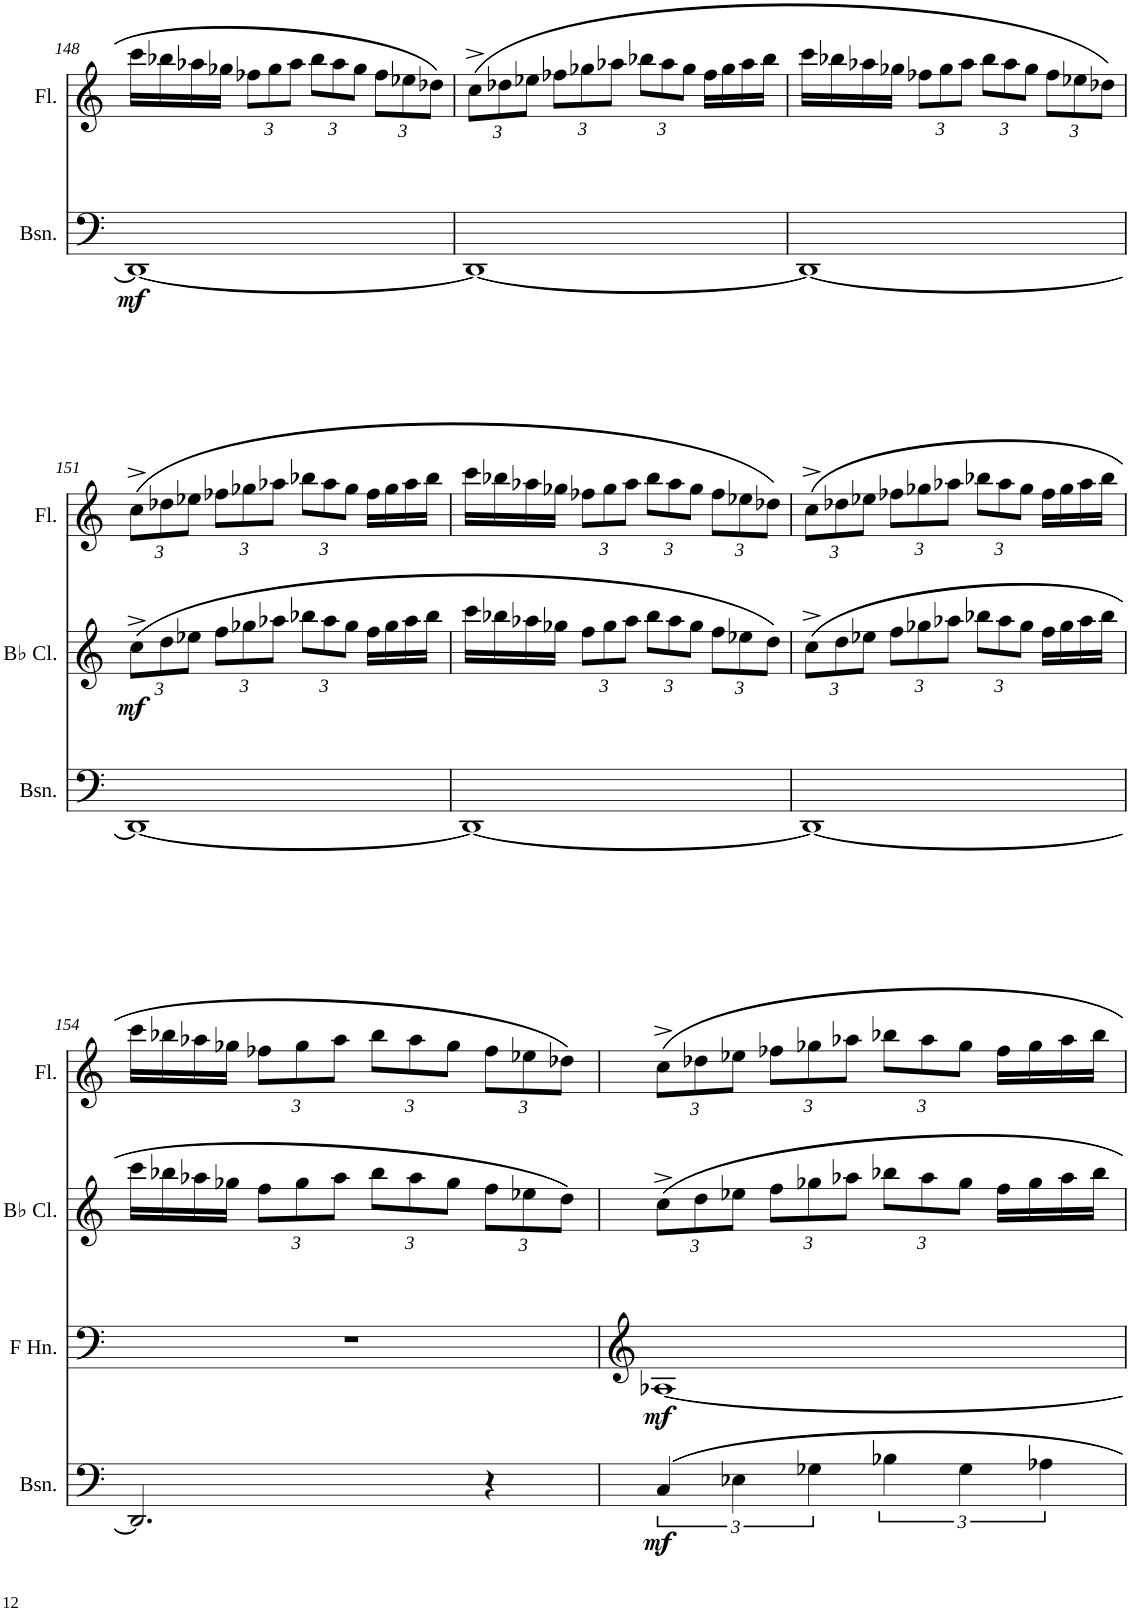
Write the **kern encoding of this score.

**kern	**dynam	**kern	**dynam	**kern	**dynam	**kern
*part4	*part4	*part3	*part3	*part2	*part2	*part1
*staff4	*staff4	*staff3	*staff3	*staff2	*staff2	*staff1
*I"Bassoon	*	*I"Horn in F	*	*I"Bb Clarinet	*	*I"Flute
*I'Bsn.	*	*	*	*I'Bb Cl.	*	*I'Fl.
!!LO:PB:g=z
*clefF4	*	*clefF4	*	*clefG2	*	*clefG2
*	*	*Trd4c7	*	*Trd1c2	*	*
*k[]	*	*k[]	*	*k[]	*	*k[]
*M4/4	*	*M4/4	*	*M4/4	*	*M4/4
=148	=148	=148	=148	=148	=148	=148
!	!LO:DY:b	!	!	!	!	!
1DD_	mf	1r	.	1r	.	16ccc\LL
.	.	.	.	.	.	16bb-X\
.	.	.	.	.	.	16aa-X\
.	.	.	.	.	.	16gg-X\JJ
*	*	*	*	*	*	*Xbrackettup
.	.	.	.	.	.	12ff-X\L
.	.	.	.	.	.	12gg-\
.	.	.	.	.	.	12aa-\J
.	.	.	.	.	.	12bb-\L
.	.	.	.	.	.	12aa-\
.	.	.	.	.	.	12gg-\J
.	.	.	.	.	.	12ff-\L
.	.	.	.	.	.	12ee-X\
.	.	.	.	.	.	12dd-X\J
=149	=149	=149	=149	=149	=149	=149
1DD_	.	1r	.	1r	.	(12cc^\L
.	.	.	.	.	.	12dd-X\
.	.	.	.	.	.	12ee-X\J
.	.	.	.	.	.	12ff-X\L
.	.	.	.	.	.	12gg-X\
.	.	.	.	.	.	12aa-X\J
.	.	.	.	.	.	12bb-X\L
.	.	.	.	.	.	12aa-\
.	.	.	.	.	.	12gg-\J
.	.	.	.	.	.	16ff-\LL
.	.	.	.	.	.	16gg-\
.	.	.	.	.	.	16aa-\
.	.	.	.	.	.	16bb-\JJ
=150	=150	=150	=150	=150	=150	=150
1DD_	.	1r	.	1r	.	16ccc\LL
.	.	.	.	.	.	16bb-X\
.	.	.	.	.	.	16aa-X\
.	.	.	.	.	.	16gg-X\JJ
.	.	.	.	.	.	12ff-X\L
.	.	.	.	.	.	12gg-\
.	.	.	.	.	.	12aa-\J
.	.	.	.	.	.	12bb-\L
.	.	.	.	.	.	12aa-\
.	.	.	.	.	.	12gg-\J
.	.	.	.	.	.	12ff-\L
.	.	.	.	.	.	12ee-X\
.	.	.	.	.	.	12dd-X\J)
!!LO:LB:g=z
=151	=151	=151	=151	=151	=151	=151
*	*	*	*	*Xbrackettup	*	*
!	!	!	!	!	!LO:DY:b	!
1DD_	.	1r	.	(12cc^\L	mf	(12cc^\L
.	.	.	.	12dd\	.	12dd-X\
.	.	.	.	12ee-X\J	.	12ee-X\J
.	.	.	.	12ff\L	.	12ff-X\L
.	.	.	.	12gg-X\	.	12gg-X\
.	.	.	.	12aa-X\J	.	12aa-X\J
.	.	.	.	12bb-X\L	.	12bb-X\L
.	.	.	.	12aa-\	.	12aa-\
.	.	.	.	12gg-\J	.	12gg-\J
.	.	.	.	16ff\LL	.	16ff-\LL
.	.	.	.	16gg-\	.	16gg-\
.	.	.	.	16aa-\	.	16aa-\
.	.	.	.	16bb-\JJ	.	16bb-\JJ
=152	=152	=152	=152	=152	=152	=152
1DD_	.	1r	.	16ccc\LL	.	16ccc\LL
.	.	.	.	16bb-X\	.	16bb-X\
.	.	.	.	16aa-X\	.	16aa-X\
.	.	.	.	16gg-X\JJ	.	16gg-X\JJ
.	.	.	.	12ff\L	.	12ff-X\L
.	.	.	.	12gg-\	.	12gg-\
.	.	.	.	12aa-\J	.	12aa-\J
.	.	.	.	12bb-\L	.	12bb-\L
.	.	.	.	12aa-\	.	12aa-\
.	.	.	.	12gg-\J	.	12gg-\J
.	.	.	.	12ff\L	.	12ff-\L
.	.	.	.	12ee-X\	.	12ee-X\
.	.	.	.	12dd\J)	.	12dd-X\J)
=153	=153	=153	=153	=153	=153	=153
1DD_	.	1r	.	(12cc^\L	.	(12cc^\L
.	.	.	.	12dd\	.	12dd-X\
.	.	.	.	12ee-X\J	.	12ee-X\J
.	.	.	.	12ff\L	.	12ff-X\L
.	.	.	.	12gg-X\	.	12gg-X\
.	.	.	.	12aa-X\J	.	12aa-X\J
.	.	.	.	12bb-X\L	.	12bb-X\L
.	.	.	.	12aa-\	.	12aa-\
.	.	.	.	12gg-\J	.	12gg-\J
.	.	.	.	16ff\LL	.	16ff-\LL
.	.	.	.	16gg-\	.	16gg-\
.	.	.	.	16aa-\	.	16aa-\
.	.	.	.	16bb-\JJ	.	16bb-\JJ
!!LO:LB:g=z
=154	=154	=154	=154	=154	=154	=154
2.DD/]	.	1r	.	16ccc\LL	.	16ccc\LL
.	.	.	.	16bb-X\	.	16bb-X\
.	.	.	.	16aa-X\	.	16aa-X\
.	.	.	.	16gg-X\JJ	.	16gg-X\JJ
.	.	.	.	12ff\L	.	12ff-X\L
.	.	.	.	12gg-\	.	12gg-\
.	.	.	.	12aa-\J	.	12aa-\J
.	.	.	.	12bb-\L	.	12bb-\L
.	.	.	.	12aa-\	.	12aa-\
.	.	.	.	12gg-\J	.	12gg-\J
4r	.	.	.	12ff\L	.	12ff-\L
.	.	.	.	12ee-X\	.	12ee-X\
.	.	.	.	12dd\J)	.	12dd-X\J)
=155	=155	=155	=155	=155	=155	=155
!	!LO:DY:b	!	!LO:DY:b	!	!	!
6C/	mf	[1A-X	mf	12cc^\L	.	12cc^\L
.	.	.	.	12dd\	.	12dd-X\
6E-X\	.	.	.	12ee-X\J	.	12ee-X\J
.	.	.	.	12ff\L	.	12ff-X\L
6G-X\	.	.	.	12gg-X\	.	12gg-X\
.	.	.	.	12aa-X\J	.	12aa-X\J
6B-X\	.	.	.	12bb-X\L	.	12bb-X\L
.	.	.	.	12aa-\	.	12aa-\
6G-\	.	.	.	12gg-\J	.	12gg-\J
.	.	.	.	16ff\LL	.	16ff-\LL
.	.	.	.	16gg-\	.	16gg-\
6A-X\	.	.	.	.	.	.
.	.	.	.	16aa-\	.	16aa-\
.	.	.	.	16bb-\JJ	.	16bb-\JJ
=	=	=	=	=	=	=
*-	*-	*-	*-	*-	*-	*-
